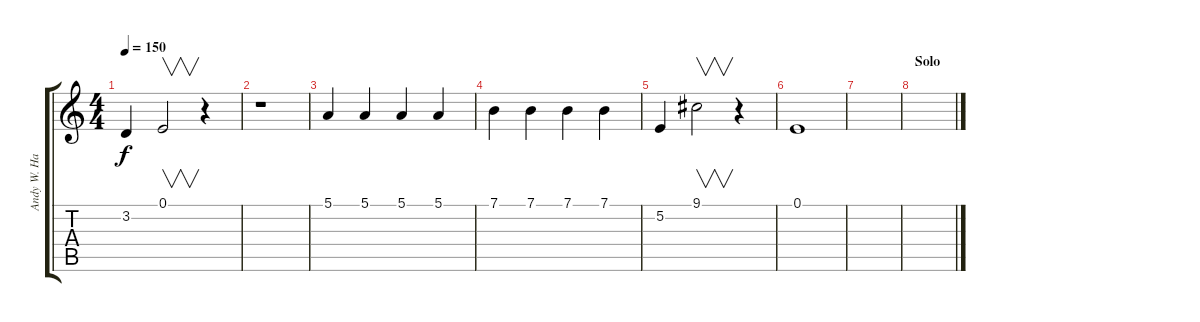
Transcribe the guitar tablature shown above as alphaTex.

\track ("Andy W. Hackman" "Andy W. Ha") {instrument lead2sawtooth}
\staff {score tabs}
\tuning (E4 B3 G3 D3 A2 E2) {hide}
\ts (4 4)
\tempo 150
\clef g2
\ks c
3.2.4{dy f} 0.1.2{v} r.4 |
r.1 |
5.1.4 5.1.4 5.1.4 5.1.4 |
7.1.4 7.1.4 7.1.4 7.1.4 |
5.2.4 9.1.2{v} r.4 |
0.1.1 |
|
\section ("" "Solo")
